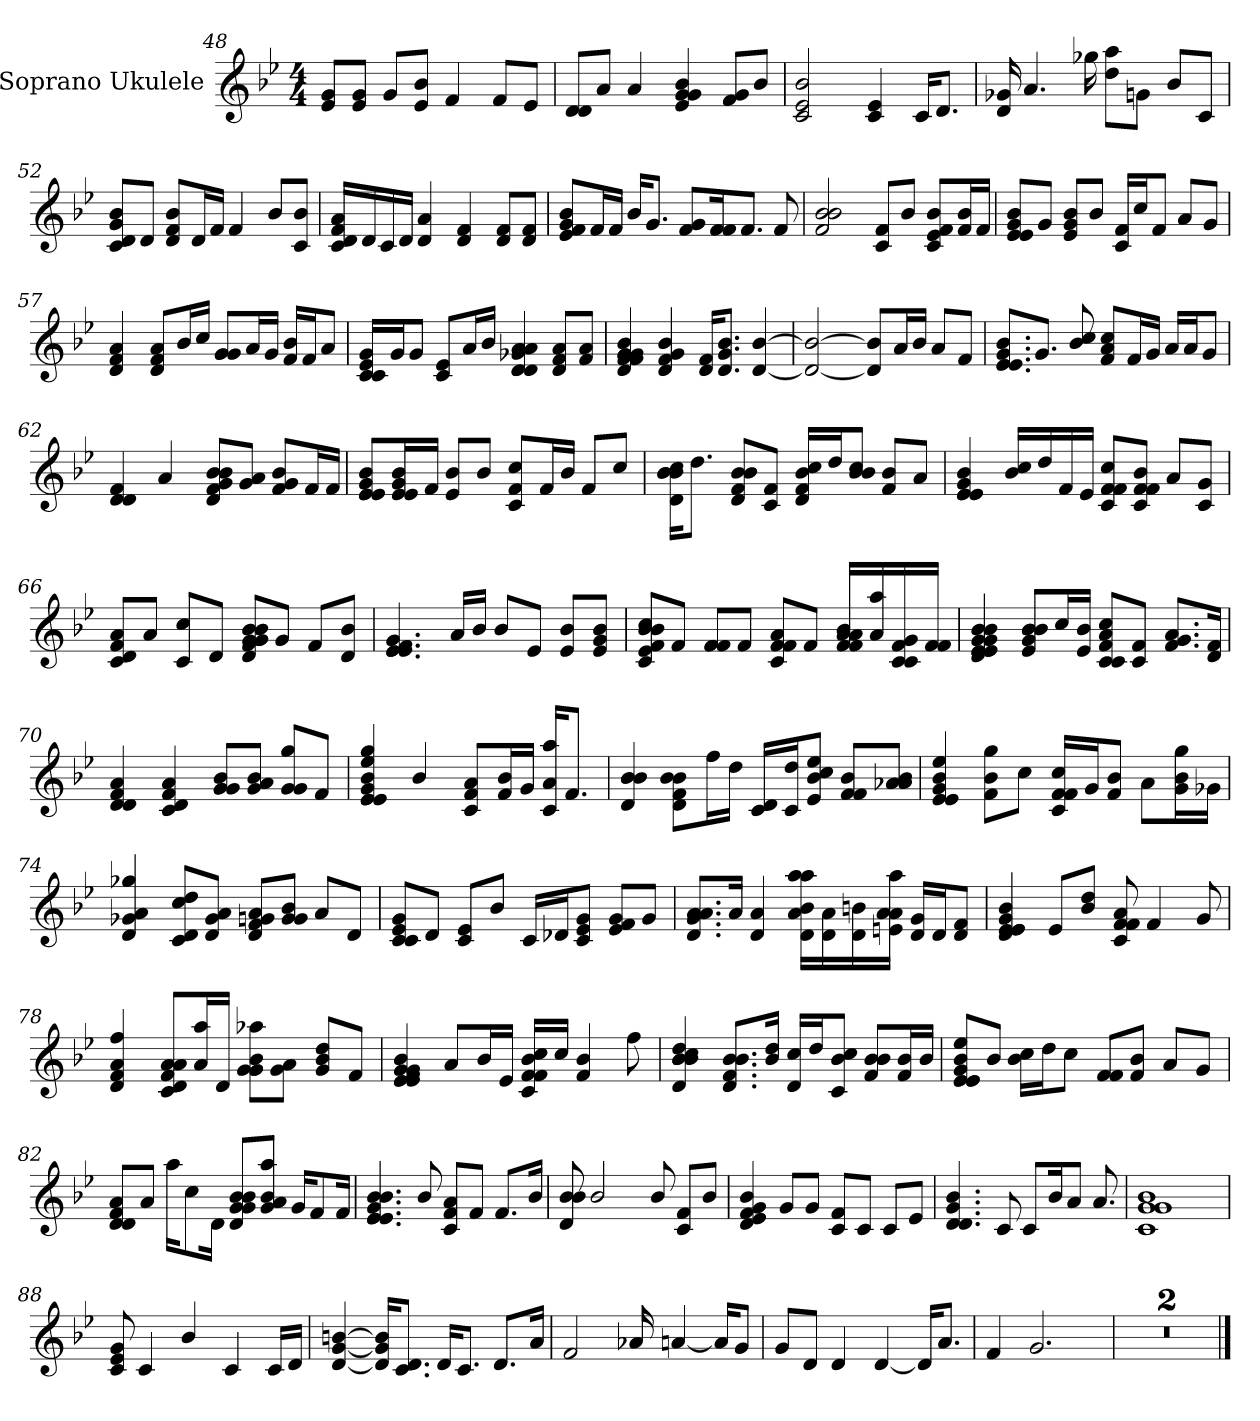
**kern
*part1
*staff1
*I"Soprano Ukulele
*clefG2
*k[b-e-]
*B-:
*M4/4
=48
8g/ 8e-/L
8g/ 8e-/J
8g/L
8e-/ 8b-/J
4f/
8f/L
8e-/J
=49
8d/ 8d/L
8a/J
4a/
4g/ 4b-/ 4e-/ 4g/
8g/ 8f/L
8b-/J
=50
2e-/ 2c/ 2b-/
4c/ 4e-/
16c/KL
8.d/J
=51
16d/ 16g-/
4.a/
16gg-\
8dd\ 8aa\L
8g\J
8b-/L
8c/J
=52
8b-/ 8g/ 8c/ 8d/L
8d/J
8f/ 8d/ 8b-/L
16d/L
16f/JJ
4f/
8b-/L
8b-/ 8c/J
=53
16c/ 16a/ 16f/ 16d/LL
16d/
16c/
16d/JJ
4a/ 4d/
4d/ 4f/
8d/ 8f/L
8d/ 8f/J
=54
8f/ 8g/ 8e-/ 8b-/L
16f/L
16f/JJ
16b-/KL
8.g/J
8f/ 8g/L
16f/ 16f/K
8.f/J
8f/
=55
2b-/ 2b-/ 2f/
8f/ 8c/L
8b-/J
8e-/ 8f/ 8b-/ 8c/L
16f/ 16b-/L
16f/JJ
=56
8e-/ 8e-/ 8g/ 8b-/L
8g/J
8b-/ 8g/ 8e-/L
8b-/J
16c/ 16f/LL
16cc/J
8f/J
8a/L
8g/J
=57
4a/ 4f/ 4d/
8f/ 8d/ 8a/L
16b-/L
16cc/JJ
8g/ 8g/ 8g/L
16a/L
16g/JJ
16f/ 16b-/LL
16f/J
8a/J
=58
16c/ 16g/ 16c/ 16e-/LL
16g/J
8g/J
8c/ 8e-/L
16a/L
16b-/JJ
4a/ 4d/ 4d/ 4g-/ 4d/ 4a/
8a/ 8f/ 8d/L
8f/ 8a/J
=59
4g/ 4g/ 4f/ 4f/ 4d/ 4g/ 4b-/
4g/ 4b-/ 4d/ 4f/
16d/ 16f/KL
8.d/ 8.g/ 8.b-/J
[4b-/ [4d/
=60
2b-/_ 2d/_
8b-/] 8d/]L
16a/L
16b-/JJ
8a/L
8f/J
=61
8.g/ 8.e-/ 8.e-/ 8.b-/ 8.e-/L
8.g/J
8cc\ 8b-/
8f/ 8cc/ 8a/L
16f/L
16g/JJ
16a/LL
16a/J
8g/J
=62
4d/ 4d/ 4f/
4a/
8g/ 8f/ 8d/ 8b-/ 8b-/L
8a/ 8g/J
8g/ 8f/ 8b-/L
16f/L
16f/JJ
=63
8g/ 8e-/ 8e-/ 8b-/ 8e-/L
16e-/ 16e-/ 16g/ 16b-/L
16f/JJ
8e-/ 8b-/L
8b-/J
8c/ 8cc/ 8f/L
16f/L
16b-/JJ
8f/L
8cc/J
=64
16b-\ 16b-\ 16cc\ 16d\ 16b-\KL
8.dd\J
8d/ 8f/ 8b-/ 8b-/L
8c/ 8f/J
16cc/ 16b-/ 16d/ 16f/LL
16dd/J
8cc/ 8b-/ 8b-/J
8b-/ 8f/L
8a/J
=65
4g/ 4e-/ 4b-/ 4e-/ 4e-/
16cc/ 16b-/LL
16dd/
16f/
16e-/JJ
8c/ 8cc/ 8f/ 8f/L
8f/ 8b-/ 8f/ 8c/J
8a/L
8g/ 8c/J
=66
8f/ 8a/ 8c/ 8d/L
8a/J
8c/ 8cc/L
8d/J
8f/ 8g/ 8b-/ 8g/ 8g/ 8d/ 8b-/L
8g/J
8f/L
8b-/ 8d/J
=67
4.f/ 4.e-/ 4.e-/ 4.g/ 4.e-/
16a/LL
16b-/JJ
8b-/L
8e-/J
8b-/ 8e-/L
8b-/ 8g/ 8e-/J
=68
8f/ 8c/ 8b-/ 8cc/ 8e-/ 8b-/L
8f/J
8f/ 8f/ 8f/L
8f/J
8f/ 8c/ 8a/ 8f/L
8f/J
16b-/ 16a/ 16a/ 16f/ 16f/LL
16aa/ 16a/
16g/ 16c/ 16c/ 16f/
16f/ 16f/JJ
=69
4g/ 4b-/ 4d/ 4b-/ 4g/ 4e-/ 4e-/ 4e-/ 4e-/
8b-/ 8e-/ 8b-/ 8b-/ 8g/L
16cc/L
16e-/ 16b-/JJ
8cc/ 8c/ 8a/ 8f/ 8c/L
8f/ 8c/J
8.a/ 8.f/ 8.g/L
16f/ 16d/Jk
=70
4a/ 4d/ 4d/ 4f/
4c/ 4a/ 4d/ 4f/
8g/ 8b-/ 8g/ 8g/L
8a/ 8b-/ 8g/J
8gg/ 8g/ 8g/L
8f/J
=71
4e-/ 4b-/ 4g/ 4ee-\ 4e-/ 4e-/ 4gg\
4b-/
8c/ 8f/ 8a/L
16b-/ 16f/L
16g/JJ
16aa/ 16c/ 16a/KL
8.f/J
=72
4b-/ 4b-/ 4d/ 4b-/
8d\ 8f\ 8b-\ 8b-\L
16ff\L
16dd\JJ
16c/ 16d/LL
16dd/ 16c/J
8e-/ 8ee-/ 8cc/ 8b-/J
8f/ 8b-/ 8f/L
8b-/ 8a/ 8a/ 8a-/J
=73
4g/ 4ee-\ 4e-/ 4e-/ 4b-/
8f\ 8b-\ 8gg\L
8cc\J
16cc/ 16f/ 16c/ 16f/LL
16g/J
8f/ 8b-/J
8a\L
16b-\ 16g\ 16gg\L
16g-\JJ
=74
4d/ 4a/ 4g-/ 4gg-\
8dd/ 8c/ 8cc/ 8d/L
8a/ 8g-/ 8d/J
8a/ 8g/ 8d/ 8f/L
8g/ 8g/ 8b-/J
8a/L
8d/J
=75
8e-/ 8c/ 8c/ 8g/L
8d/J
8e-/ 8c/L
8b-/J
16c/LL
16d-/J
8e-/ 8g/ 8c/J
8g/ 8e-/ 8f/L
8g/J
=76
8.a/ 8.d/ 8.a/ 8.g/L
16a/Jk
4a/ 4d/
16b-\ 16a\ 16d\ 16aa\ 16aa\LL
16d\ 16a\
16d\ 16b\
16aa\ 16a\ 16e\ 16a\JJ
16d/ 16g/LL
16d/J
8f/ 8d/J
=77
4d/ 4e-/ 4e-/ 4g/ 4b-/ 4e-/
8e-/L
8dd/ 8b-/J
8a/ 8c/ 8f/ 8f/
4f/
8g/
=78
4ff\ 4a/ 4f/ 4d/
8f/ 8d/ 8a/ 8a/ 8c/L
16aa/ 16a/L
16d/JJ
8g\ 8g\ 8aa-\ 8g\ 8b-\L
8a\ 8g\J
8dd/ 8g/ 8b-/L
8f/J
=79
4f/ 4e-/ 4g/ 4g/ 4b-/ 4e-/ 4e-/
8a/L
16b-/L
16e-/JJ
16b-/ 16f/ 16f/ 16c/ 16cc/LL
16cc/JJ
4b-/ 4f/
8ff\
=80
4b-/ 4d/ 4b-/ 4b-/ 4dd\ 4cc\
8.b-/ 8.f/ 8.b-/ 8.d/L
16dd/ 16b-/Jk
16cc/ 16d/LL
16dd/J
8cc/ 8b-/ 8c/J
8b-/ 8b-/ 8f/L
16f/ 16b-/L
16b-/JJ
=81
8b-/ 8e-/ 8g/ 8e-/ 8ee-/ 8e-/ 8e-/L
8b-/J
16b-\ 16cc\LL
16dd\J
8cc\J
8f/ 8f/L
8f/ 8b-/J
8a/L
8g/J
=82
8f/ 8d/ 8d/ 8a/L
8a/J
16aa\KL
8cc\
16d\Jk
8d/ 8b-/ 8g/ 8b-/ 8g/L
8aa/ 8a/ 8b-/ 8g/J
16g/KL
8f/
16f/Jk
=83
4.e-/ 4.b-/ 4.g/ 4.e-/ 4.b-/ 4.e-/
8b-/
8f/ 8c/ 8a/L
8f/J
8.f/L
16b-/Jk
=84
8b-/ 8b-/ 8d/
2b-/
8b-/
8c/ 8f/L
8b-/J
=85
4b-/ 4g/ 4d/ 4f/ 4e-/
8g/L
8g/J
8f/ 8c/L
8c/J
8c/L
8e-/J
=86
4.d/ 4.d/ 4.g/ 4.b-/
8c/
8c/L
16b-/K
8a/J
8.a/
=87
1b- 1c 1g 1g
=88
8e-/ 8g/ 8c/
4c/
4b-/
4c/
16c/LL
16d/JJ
=89
[4d/ [4g/ [4b\
16d/] 16g/] 16b/]KL
8.c/ 8.d/J
16d/KL
8.c/J
8.d/L
16a/Jk
=90
2f/
16a-/
[4a/
16a/KL]
8g/J
=91
8g/L
8d/J
4d/
[4d/
16d/KL]
8.a/J
=92
4f/
2.g/
=93
1r
=94
1r
==
*-
